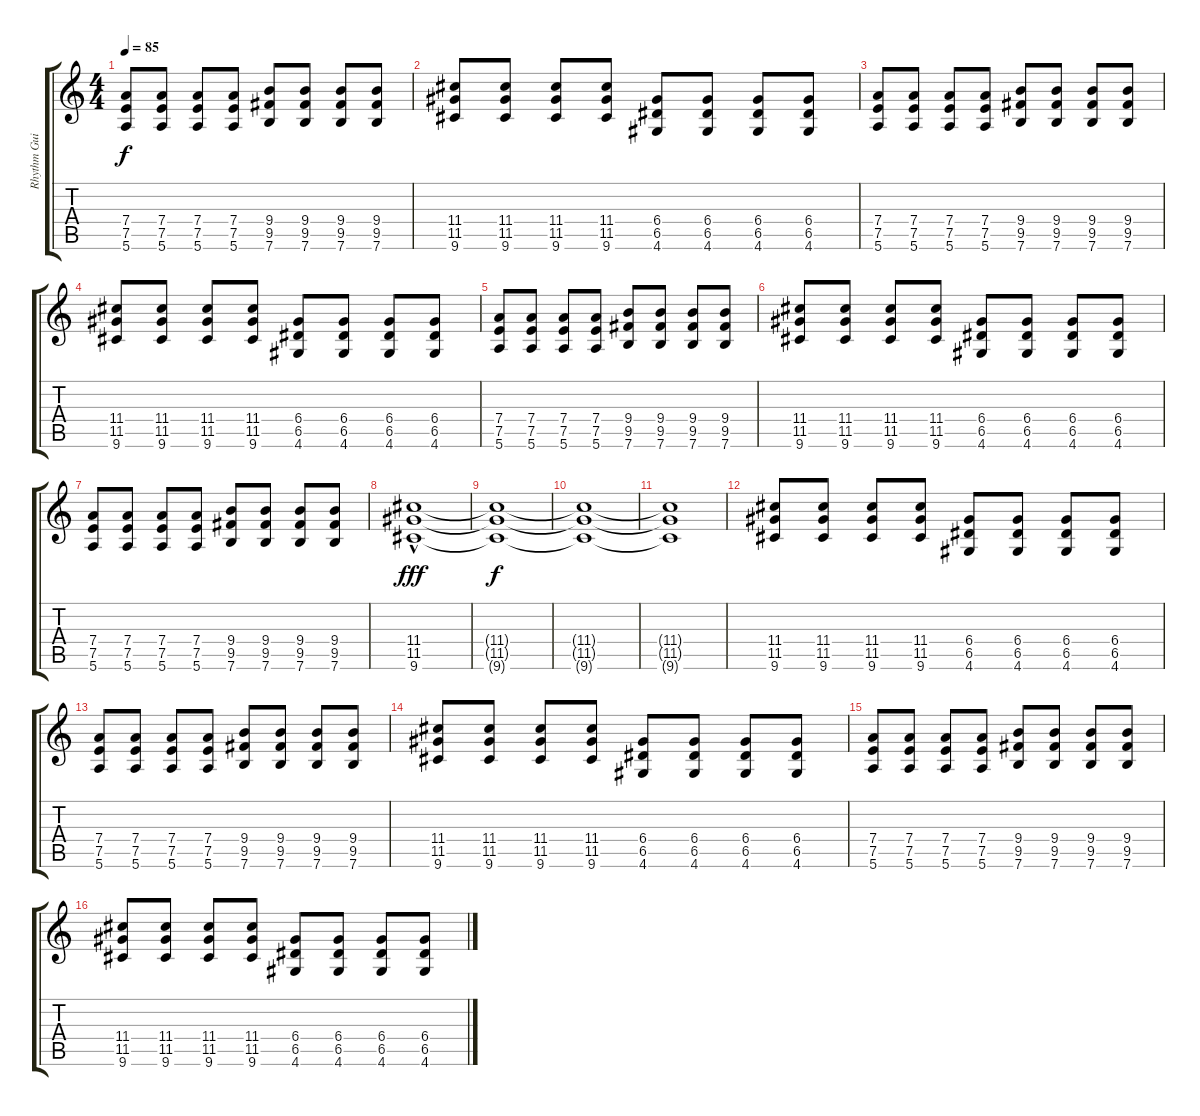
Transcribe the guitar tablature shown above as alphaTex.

\track ("Rhythm Guitar" "Rhythm Gui") {instrument overdrivenguitar}
\staff {score tabs}
\tuning (E4 B3 G3 D3 A2 E2) {hide}
\ts (4 4)
\tempo 85
\clef g2
\ks c
(7.4 7.5 5.6).8{dy f} (7.4 7.5 5.6).8 (7.4 7.5 5.6).8 (7.4 7.5 5.6).8 (9.4 9.5 7.6).8 (9.4 9.5 7.6).8 (9.4 9.5 7.6).8 (9.4 9.5 7.6).8 |
(11.4 11.5 9.6).8 (11.4 11.5 9.6).8 (11.4 11.5 9.6).8 (11.4 11.5 9.6).8 (6.4 6.5 4.6).8 (6.4 6.5 4.6).8 (6.4 6.5 4.6).8 (6.4 6.5 4.6).8 |
(7.4 7.5 5.6).8 (7.4 7.5 5.6).8 (7.4 7.5 5.6).8 (7.4 7.5 5.6).8 (9.4 9.5 7.6).8 (9.4 9.5 7.6).8 (9.4 9.5 7.6).8 (9.4 9.5 7.6).8 |
(11.4 11.5 9.6).8 (11.4 11.5 9.6).8 (11.4 11.5 9.6).8 (11.4 11.5 9.6).8 (6.4 6.5 4.6).8 (6.4 6.5 4.6).8 (6.4 6.5 4.6).8 (6.4 6.5 4.6).8 |
(7.4 7.5 5.6).8 (7.4 7.5 5.6).8 (7.4 7.5 5.6).8 (7.4 7.5 5.6).8 (9.4 9.5 7.6).8 (9.4 9.5 7.6).8 (9.4 9.5 7.6).8 (9.4 9.5 7.6).8 |
(11.4 11.5 9.6).8 (11.4 11.5 9.6).8 (11.4 11.5 9.6).8 (11.4 11.5 9.6).8 (6.4 6.5 4.6).8 (6.4 6.5 4.6).8 (6.4 6.5 4.6).8 (6.4 6.5 4.6).8 |
(7.4 7.5 5.6).8 (7.4 7.5 5.6).8 (7.4 7.5 5.6).8 (7.4 7.5 5.6).8 (9.4 9.5 7.6).8 (9.4 9.5 7.6).8 (9.4 9.5 7.6).8 (9.4 9.5 7.6).8 |
(11.4{hac} 11.5{hac} 9.6{hac}).1{dy fff} |
(11.4{t} 11.5{t} 9.6{t}).1{dy f} |
(11.4{t} 11.5{t} 9.6{t}).1 |
(11.4{t} 11.5{t} 9.6{t}).1 |
(11.4 11.5 9.6).8 (11.4 11.5 9.6).8 (11.4 11.5 9.6).8 (11.4 11.5 9.6).8 (6.4 6.5 4.6).8 (6.4 6.5 4.6).8 (6.4 6.5 4.6).8 (6.4 6.5 4.6).8 |
(7.4 7.5 5.6).8 (7.4 7.5 5.6).8 (7.4 7.5 5.6).8 (7.4 7.5 5.6).8 (9.4 9.5 7.6).8 (9.4 9.5 7.6).8 (9.4 9.5 7.6).8 (9.4 9.5 7.6).8 |
(11.4 11.5 9.6).8 (11.4 11.5 9.6).8 (11.4 11.5 9.6).8 (11.4 11.5 9.6).8 (6.4 6.5 4.6).8 (6.4 6.5 4.6).8 (6.4 6.5 4.6).8 (6.4 6.5 4.6).8 |
(7.4 7.5 5.6).8 (7.4 7.5 5.6).8 (7.4 7.5 5.6).8 (7.4 7.5 5.6).8 (9.4 9.5 7.6).8 (9.4 9.5 7.6).8 (9.4 9.5 7.6).8 (9.4 9.5 7.6).8 |
(11.4 11.5 9.6).8 (11.4 11.5 9.6).8 (11.4 11.5 9.6).8 (11.4 11.5 9.6).8 (6.4 6.5 4.6).8 (6.4 6.5 4.6).8 (6.4 6.5 4.6).8 (6.4 6.5 4.6).8
